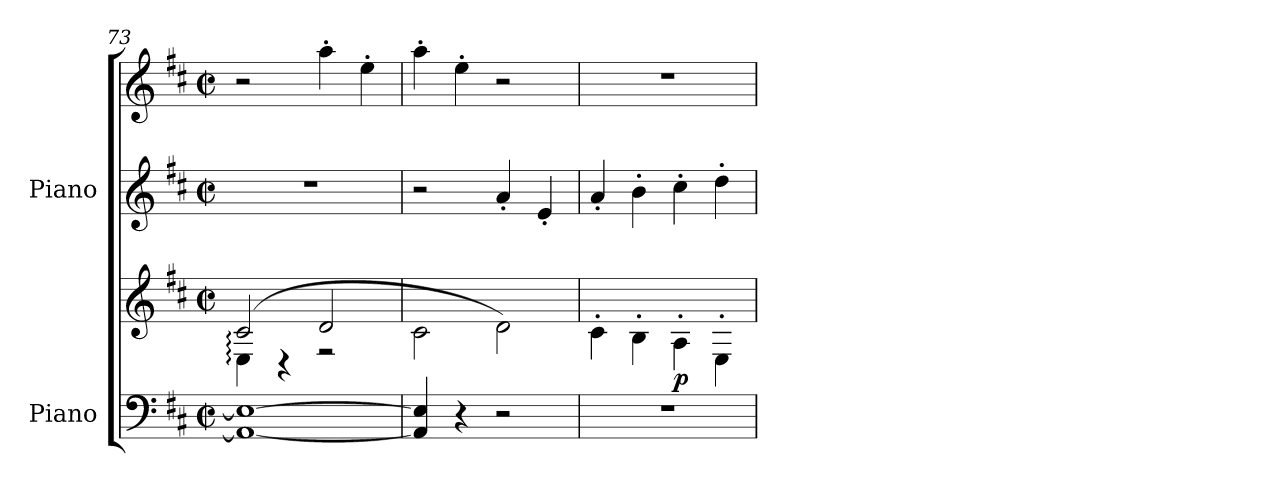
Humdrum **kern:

**kern	**kern	**dynam	**kern	**kern
*part2	*part2	*part2	*part1	*part1
*staff4	*staff3	*staff3/4	*staff2	*staff1
*I"Piano	*	*	*I"Piano	*
*I'Pno.	*	*	*I'Pno.	*
*clefF4	*clefG2	*	*clefG2	*clefG2
*k[f#c#]	*k[f#c#]	*	*k[f#c#]	*k[f#c#]
*M2/2	*M2/2	*	*M2/2	*M2/2
*met(c|)	*met(c|)	*	*met(c|)	*met(c|)
=73	=73	=73	=73	=73
*	*^	*	*	*
1AA_ 1E_	(>2c#:/	4E:\	.	1r	2r
.	.	4r	.	.	.
.	2d/	2r	.	.	4aa'\
.	.	.	.	.	4ee'\
*	*v	*v	*	*	*
=74	=74	=74	=74	=74
4AA/] 4E/]	2c#\	.	2r	4aa'\
4r	.	.	.	4ee'\
2r	2d\)	.	4a'/	2r
.	.	.	4e'/	.
=75	=75	=75	=75	=75
1r	4c#'\	.	4a'/	1r
.	4B'\	.	4b'\	.
!	!	!LO:DY:b	!	!
.	4A'\	p	4cc#'\	.
.	4E'\	.	4dd'\	.
=	=	=	=	=
*-	*-	*-	*-	*-
